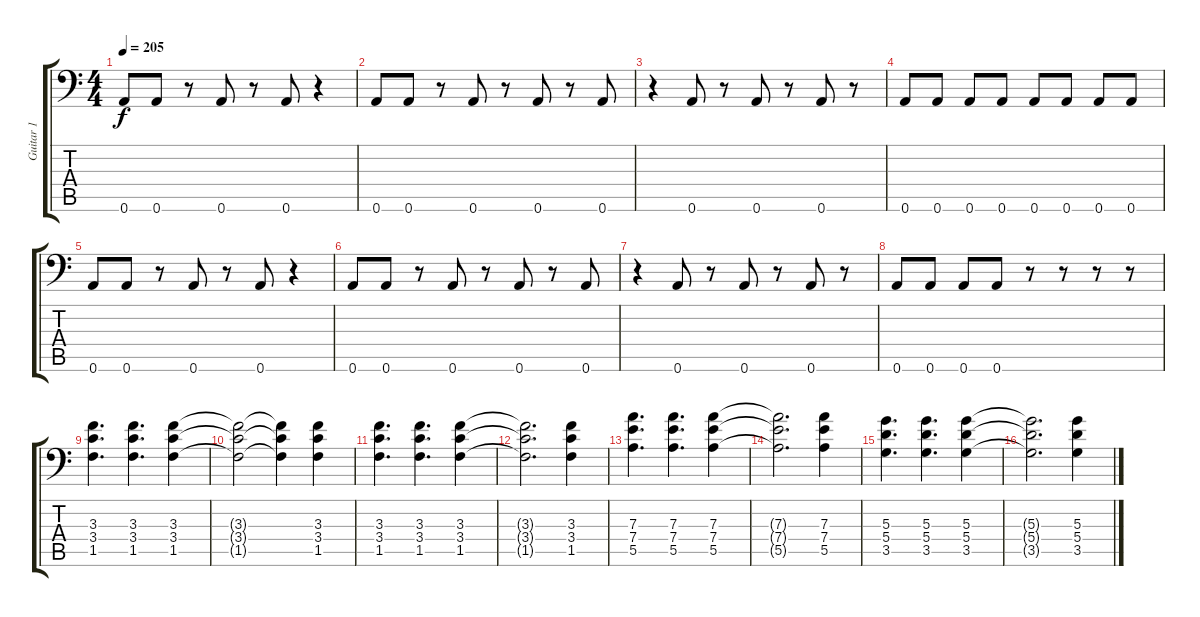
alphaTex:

\track ("Guitar 1" "Guitar 1") {instrument distortionguitar}
\staff {score tabs}
\tuning (B3 Gb3 D3 A2 E2 A1) {hide}
\ts (4 4)
\tempo 205
\clef f4
\ks c
0.6.8{dy f} 0.6.8 r.8 0.6.8 r.8 0.6.8 r.4 |
0.6.8 0.6.8 r.8 0.6.8 r.8 0.6.8 r.8 0.6.8 |
r.4 0.6.8 r.8 0.6.8 r.8 0.6.8 r.8 |
0.6.8 0.6.8 0.6.8 0.6.8 0.6.8 0.6.8 0.6.8 0.6.8 |
0.6.8 0.6.8 r.8 0.6.8 r.8 0.6.8 r.4 |
0.6.8 0.6.8 r.8 0.6.8 r.8 0.6.8 r.8 0.6.8 |
r.4 0.6.8 r.8 0.6.8 r.8 0.6.8 r.8 |
0.6.8 0.6.8 0.6.8 0.6.8 r.8 r.8 r.8 r.8 |
(3.3 3.4 1.5).4{d} (3.3 3.4 1.5).4{d} (3.3 3.4 1.5).4 |
(3.3{t} 3.4{t} 1.5{t}).2 (3.3{t} 3.4{t} 1.5{t}).4 (3.3 3.4 1.5).4 |
(3.3 3.4 1.5).4{d} (3.3 3.4 1.5).4{d} (3.3 3.4 1.5).4 |
(3.3{t} 3.4{t} 1.5{t}).2{d} (3.3 3.4 1.5).4 |
(7.3 7.4 5.5).4{d} (7.3 7.4 5.5).4{d} (7.3 7.4 5.5).4 |
(7.3{t} 7.4{t} 5.5{t}).2{d} (7.3 7.4 5.5).4 |
(5.3 5.4 3.5).4{d} (5.3 5.4 3.5).4{d} (5.3 5.4 3.5).4 |
(5.3{t} 5.4{t} 3.5{t}).2{d} (5.3 5.4 3.5).4
